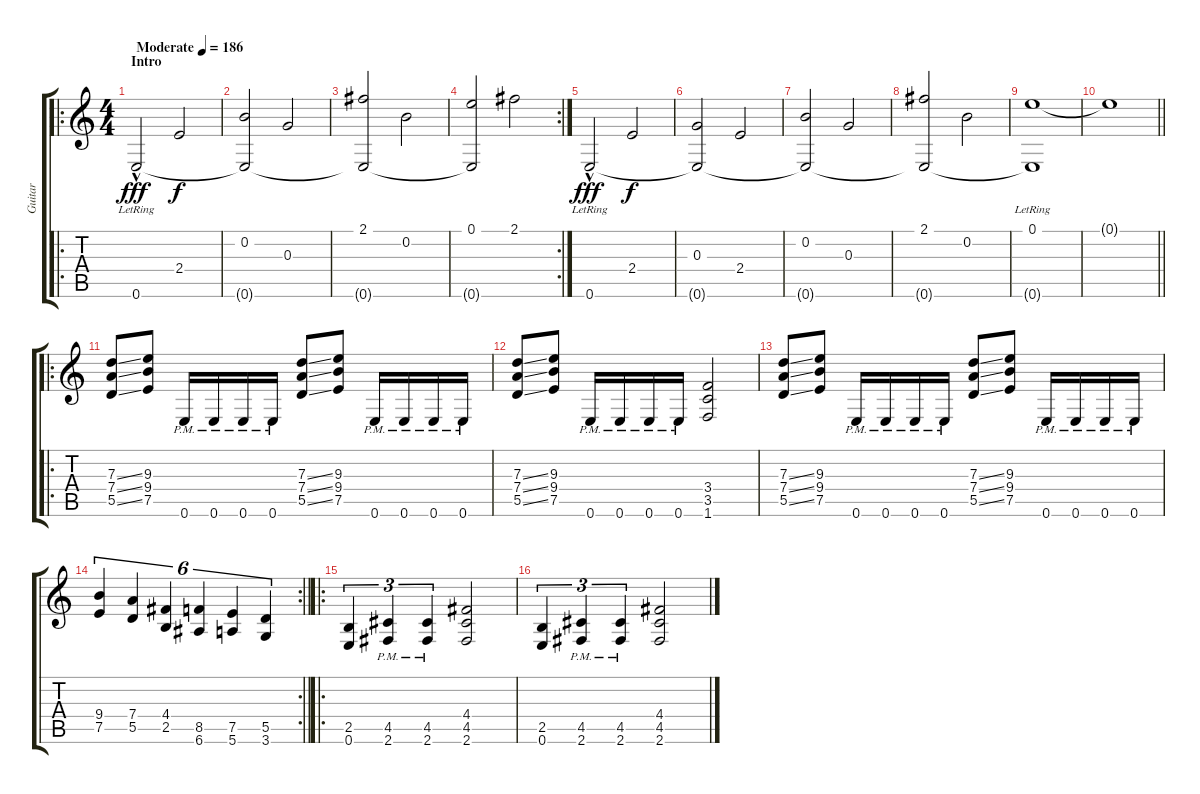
\track ("Guitar" "Guitar") {instrument electricguitarclean}
\staff {score tabs}
\tuning (E4 B3 G3 D3 A2 E2) {hide}
\ro
\ts (4 4)
\section ("" "Intro")
\tempo (186 "Moderate")
\clef g2
\ks c
0.6{hac lr}.2{dy fff instrument electricguitarclean} 2.4.2{dy f} |
(0.2 0.6{t}).2 0.3.2 |
(2.1 0.6{t}).2 0.2.2 |
\rc 2
(0.1 0.6{t}).2 2.1.2 |
0.6{hac lr}.2{dy fff} 2.4.2{dy f} |
(0.3 0.6{t}).2 2.4.2 |
(0.2 0.6{t}).2 0.3.2 |
(2.1 0.6{t}).2 0.2.2 |
(0.1{lr} 0.6{t}).1 |
\barLineRight lightlight
0.1{t}.1 |
\ro
\section ("" " ")
(7.3{ss} 7.4{ss} 5.5{ss}).8{instrument electricguitarclean} (9.3 9.4 7.5).8 0.6{pm}.16 0.6{pm}.16 0.6{pm}.16 0.6{pm}.16 (7.3{ss} 7.4{ss} 5.5{ss}).8 (9.3 9.4 7.5).8 0.6{pm}.16 0.6{pm}.16 0.6{pm}.16 0.6{pm}.16 |
(7.3{ss} 7.4{ss} 5.5{ss}).8 (9.3 9.4 7.5).8 0.6{pm}.16 0.6{pm}.16 0.6{pm}.16 0.6{pm}.16 (3.4 3.5 1.6).2 |
(7.3{ss} 7.4{ss} 5.5{ss}).8 (9.3 9.4 7.5).8 0.6{pm}.16 0.6{pm}.16 0.6{pm}.16 0.6{pm}.16 (7.3{ss} 7.4{ss} 5.5{ss}).8 (9.3 9.4 7.5).8 0.6{pm}.16 0.6{pm}.16 0.6{pm}.16 0.6{pm}.16 |
\rc 2
\barLineRight lightlight
(9.4 7.5).4{tu (6 4)} (7.4 5.5).4{tu (6 4)} (4.4 2.5).4{tu (6 4)} (8.5 6.6).4{tu (6 4)} (7.5 5.6).4{tu (6 4)} (5.5 3.6).4{tu (6 4)} |
\ro
\section ("" " ")
(2.5 0.6).4{tu (3 2)} (4.5{pm} 2.6{pm}).4{tu (3 2)} (4.5{pm} 2.6{pm}).4{tu (3 2)} (4.4 4.5 2.6).2 |
(2.5 0.6).4{tu (3 2)} (4.5{pm} 2.6{pm}).4{tu (3 2)} (4.5{pm} 2.6{pm}).4{tu (3 2)} (4.4 4.5 2.6).2
